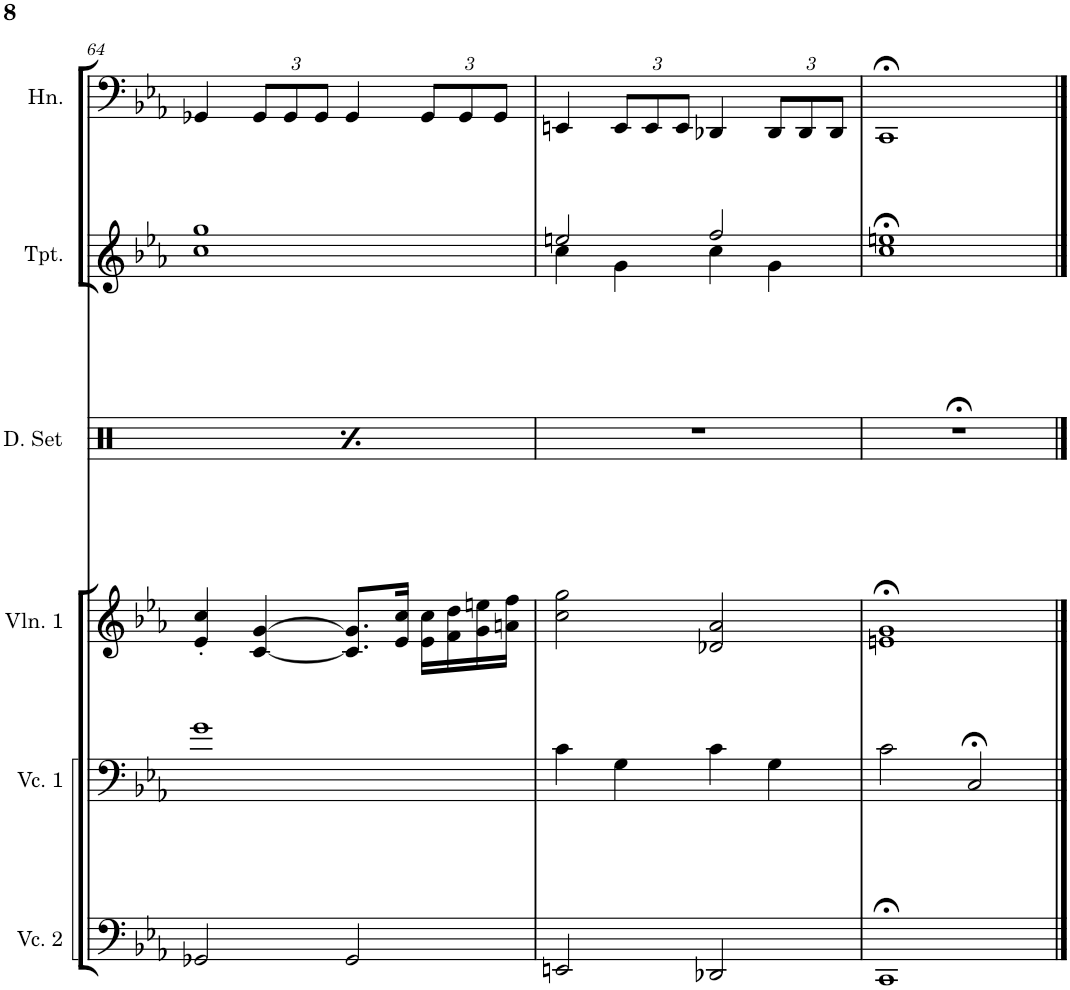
**kern	**kern	**kern	**kern	**kern	**kern
*part6	*part5	*part4	*part3	*part2	*part1
*staff6	*staff5	*staff4	*staff3	*staff2	*staff1
*I"Violoncello 2	*I"Violoncello 1	*I"Violin 1	*I"Trumpet	*I"Horn	*I"Ocarina
*I'Vc. 2	*I'Vc. 1	*I'Vln. 1	*I'Tpt.	*I'Hn.	*I'Oc.
!!LO:PB:g=z
*clefF4	*clefF4	*clefG2	*clefG2	*clefF4	*clefG2
*	*	*	*Trd1c2	*Trd4c7	*
*k[b-e-a-]	*k[b-e-a-]	*k[b-e-a-]	*k[b-e-a-]	*k[b-e-a-]	*k[b-e-a-]
*M4/4	*M4/4	*M4/4	*M4/4	*M4/4	*M4/4
*met(c)	*met(c)	*met(c)	*met(c)	*met(c)	*met(c)
=64	=64	=64	=64	=64	=64
2GG-X/	1g	4e-/' 4cc/'	1cc 1gg	4GG-X/	1r
*	*	*	*	*Xbrackettup	*
.	.	[4c/ [4g/	.	12GG-/L	.
.	.	.	.	12GG-/	.
.	.	.	.	12GG-/J	.
2GG-/	.	8.c/] 8.g/]L	.	4GG-/	.
.	.	16e-/ 16cc/Jk	.	.	.
.	.	16e-\ 16cc\LL	.	12GG-/L	.
.	.	16f\ 16dd\	.	.	.
.	.	.	.	12GG-/	.
.	.	16g\ 16een\	.	.	.
.	.	.	.	12GG-/J	.
.	.	16an\ 16ff\JJ	.	.	.
=65	=65	=65	=65	=65	=65
*	*	*	*^	*	*
2EEn/	4c\	2cc\ 2gg\	2een/	4cc\	4EEn/	1r
.	4G\	.	.	4g\	12EE/L	.
.	.	.	.	.	12EE/	.
.	.	.	.	.	12EE/J	.
2DD-X/	4c\	2d-X/ 2a-/	2ff/	4cc\	4DD-X/	.
.	4G\	.	.	4g\	12DD-/L	.
.	.	.	.	.	12DD-/	.
.	.	.	.	.	12DD-/J	.
*	*	*	*v	*v	*	*
=66	=66	=66	=66	=66	=66
1CC;<	2c\	1en;< 1g;<	1cc;< 1een;<	1CC;<	1r
.	2C;</	.	.	.	.
==	==	==	==	==	==
*-	*-	*-	*-	*-	*-
